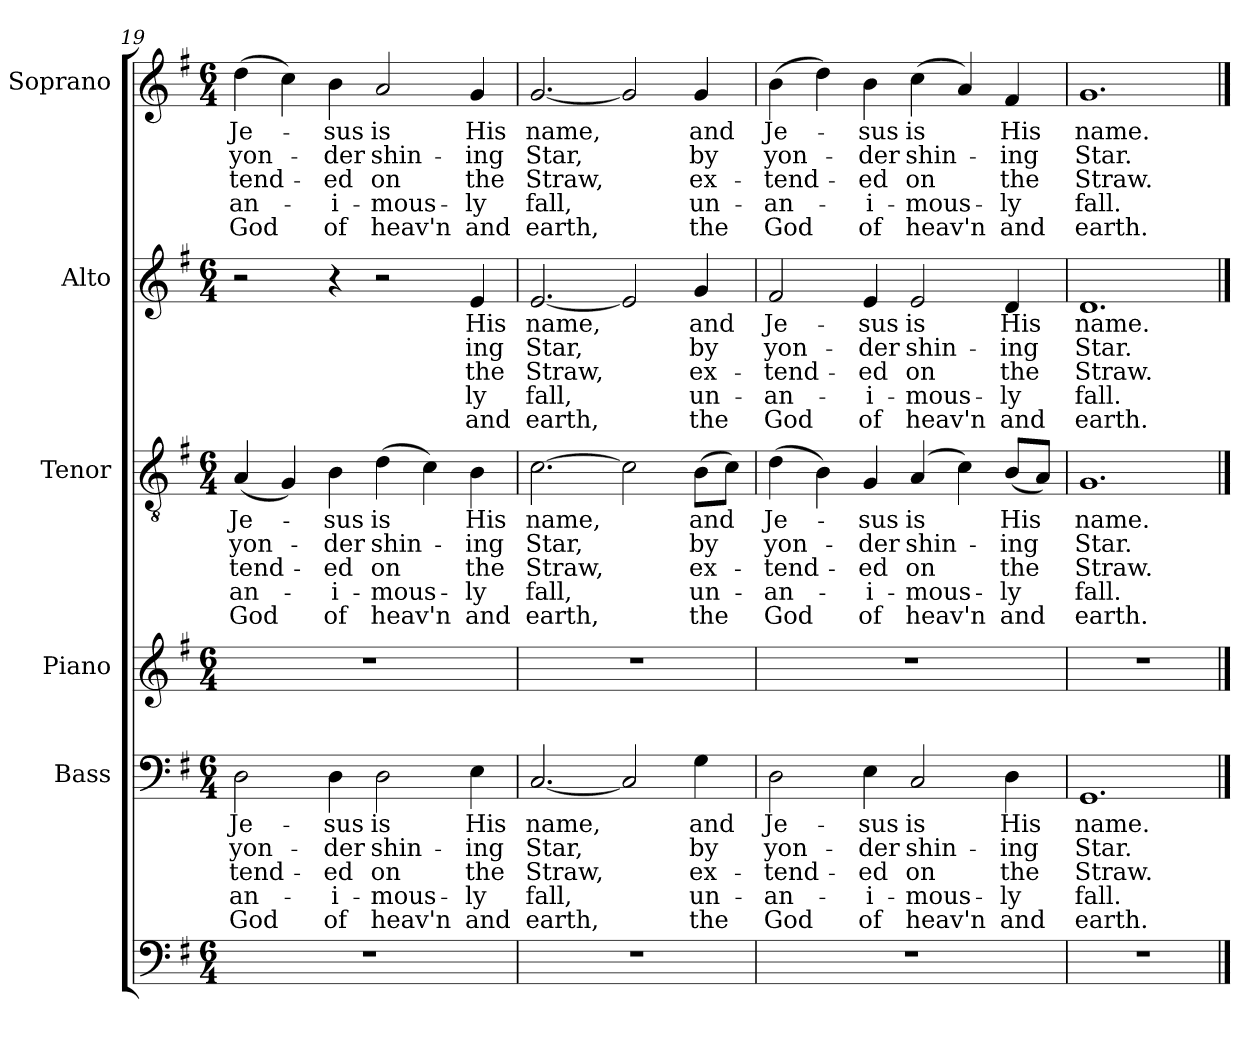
**kern	**kern	**text	**text	**text	**text	**text	**kern	**kern	**text	**text	**text	**text	**text	**kern	**text	**text	**text	**text	**text	**kern	**text	**text	**text	**text	**text
*part6	*part5	*part5	*part5	*part5	*part5	*part5	*part4	*part3	*part3	*part3	*part3	*part3	*part3	*part2	*part2	*part2	*part2	*part2	*part2	*part1	*part1	*part1	*part1	*part1	*part1
*staff6	*staff5	*staff5	*staff5	*staff5	*staff5	*staff5	*staff4	*staff3	*staff3	*staff3	*staff3	*staff3	*staff3	*staff2	*staff2	*staff2	*staff2	*staff2	*staff2	*staff1	*staff1	*staff1	*staff1	*staff1	*staff1
*	*I"Bass	*	*	*	*	*	*I"Piano	*I"Tenor	*	*	*	*	*	*I"Alto	*	*	*	*	*	*I"Soprano	*	*	*	*	*
*	*	*	*	*	*	*	*I'Pno	*	*	*	*	*	*	*	*	*	*	*	*	*I'Pno	*	*	*	*	*
*clefF4	*clefF4	*	*	*	*	*	*clefG2	*clefGv2	*	*	*	*	*	*clefG2	*	*	*	*	*	*clefG2	*	*	*	*	*
*k[f#]	*k[f#]	*	*	*	*	*	*k[f#]	*k[f#]	*	*	*	*	*	*k[f#]	*	*	*	*	*	*k[f#]	*	*	*	*	*
*G:	*G:	*	*	*	*	*	*G:	*G:	*	*	*	*	*	*G:	*	*	*	*	*	*G:	*	*	*	*	*
*M6/4	*M6/4	*	*	*	*	*	*M6/4	*M6/4	*	*	*	*	*	*M6/4	*	*	*	*	*	*M6/4	*	*	*	*	*
=19	=19	=19	=19	=19	=19	=19	=19	=19	=19	=19	=19	=19	=19	=19	=19	=19	=19	=19	=19	=19	=19	=19	=19	=19	=19
1.r	2D\	Je-	yon-	-tend-	-an-	God	1.r	(4A/	Je-	yon-	-tend-	-an-	God	2r	.	.	.	.	.	(4dd\	Je-	yon-	-tend-	-an-	God
.	.	.	.	.	.	.	.	4G/)	.	.	.	.	.	.	.	.	.	.	.	4cc\)	.	.	.	.	.
.	4D\	-sus	-der	-ed	-i-	of	.	4B\	-sus	-der	-ed	-i-	of	4r	.	.	.	.	.	4b\	-sus	-der	-ed	-i-	of
.	2D\	is	shin-	on	-mous-	heav'n	.	(4d\	is	shin-	on	-mous-	heav'n	2r	.	.	.	.	.	2a/	is	shin-	on	-mous-	heav'n
.	.	.	.	.	.	.	.	4c\)	.	.	.	.	.	.	.	.	.	.	.	.	.	.	.	.	.
.	4E\	His	-ing	the	-ly	and	.	4B\	His	-ing	the	-ly	and	4e/	His	ing	the	ly	and	4g/	His	-ing	the	-ly	and
=20	=20	=20	=20	=20	=20	=20	=20	=20	=20	=20	=20	=20	=20	=20	=20	=20	=20	=20	=20	=20	=20	=20	=20	=20	=20
1.r	[2.C/	name,	Star,	Straw,	fall,	earth,	1.r	[2.c\	name,	Star,	Straw,	fall,	earth,	[2.e/	name,	Star,	Straw,	fall,	earth,	[2.g/	name,	Star,	Straw,	fall,	earth,
.	2C/]	.	.	.	.	.	.	2c\]	.	.	.	.	.	2e/]	.	.	.	.	.	2g/]	.	.	.	.	.
.	4G\	and	by	ex-	un-	the	.	(8B\L	and	by	ex-	un-	the	4g/	and	by	ex-	un-	the	4g/	and	by	ex-	un-	the
.	.	.	.	.	.	.	.	8c\J)	.	.	.	.	.	.	.	.	.	.	.	.	.	.	.	.	.
=21	=21	=21	=21	=21	=21	=21	=21	=21	=21	=21	=21	=21	=21	=21	=21	=21	=21	=21	=21	=21	=21	=21	=21	=21	=21
1.r	2D\	Je-	yon-	-tend-	-an-	God	1.r	(4d\	Je-	yon-	-tend-	-an-	God	2f#/	Je-	yon-	-tend-	-an-	God	(4b\	Je-	yon-	-tend-	-an-	God
.	.	.	.	.	.	.	.	4B\)	.	.	.	.	.	.	.	.	.	.	.	4dd\)	.	.	.	.	.
.	4E\	-sus	-der	-ed	-i-	of	.	4G/	-sus	-der	-ed	-i-	of	4e/	-sus	-der	-ed	-i-	of	4b\	-sus	-der	-ed	-i-	of
.	2C/	is	shin-	on	-mous-	heav'n	.	(4A/	is	shin-	on	-mous-	heav'n	2e/	is	shin-	on	-mous-	heav'n	(4cc\	is	shin-	on	-mous-	heav'n
.	.	.	.	.	.	.	.	4c\)	.	.	.	.	.	.	.	.	.	.	.	4a/)	.	.	.	.	.
.	4D\	His	-ing	the	-ly	and	.	(8B/L	His	-ing	the	-ly	and	4d/	His	-ing	the	-ly	and	4f#/	His	-ing	the	-ly	and
.	.	.	.	.	.	.	.	8A/J)	.	.	.	.	.	.	.	.	.	.	.	.	.	.	.	.	.
=22	=22	=22	=22	=22	=22	=22	=22	=22	=22	=22	=22	=22	=22	=22	=22	=22	=22	=22	=22	=22	=22	=22	=22	=22	=22
1.r	1.GG	name.	Star.	Straw.	fall.	earth.	1.r	1.G	name.	Star.	Straw.	fall.	earth.	1.d	name.	Star.	Straw.	fall.	earth.	1.g	name.	Star.	Straw.	fall.	earth.
==	==	==	==	==	==	==	==	==	==	==	==	==	==	==	==	==	==	==	==	==	==	==	==	==	==
*-	*-	*-	*-	*-	*-	*-	*-	*-	*-	*-	*-	*-	*-	*-	*-	*-	*-	*-	*-	*-	*-	*-	*-	*-	*-
